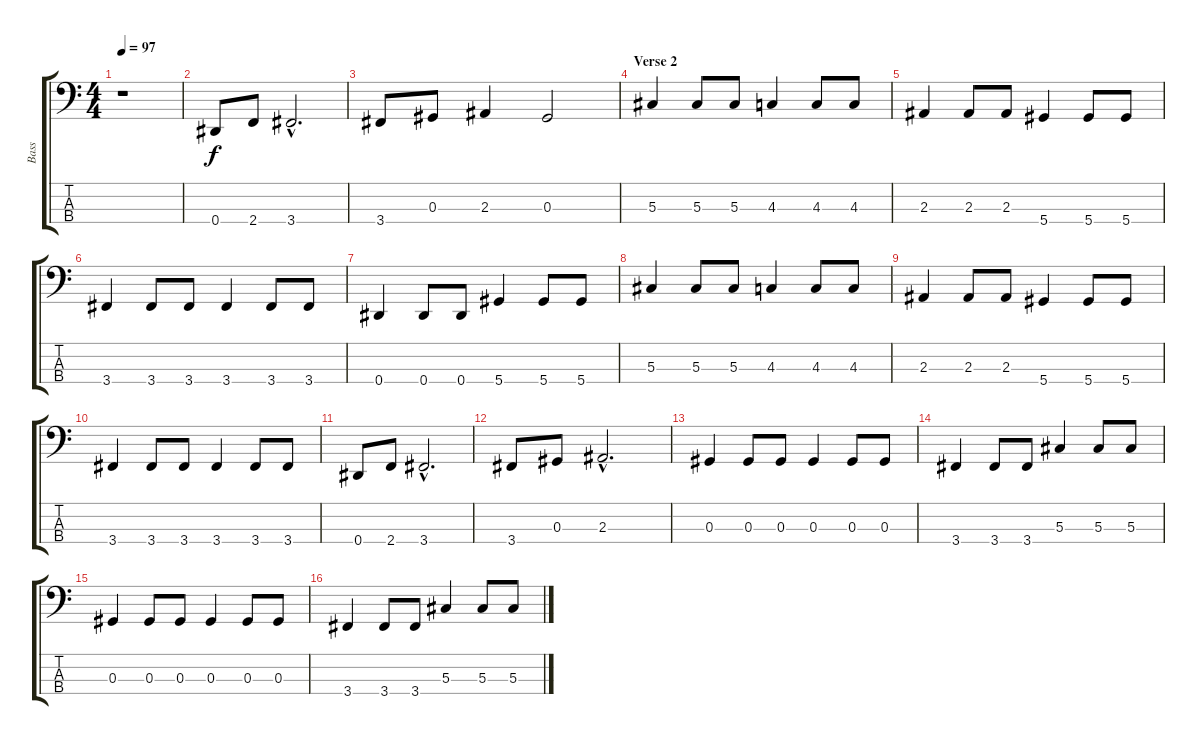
\track ("Bass" "Bass") {instrument slapbass2}
\staff {score tabs}
\tuning (Gb2 Db2 Ab1 Eb1) {hide}
\ts (4 4)
\tempo 97
\clef f4
\ks c
r.1{dy f} |
0.4.8 2.4.8 3.4{hac}.2{d} |
3.4.8 0.3.8 2.3.4 0.3.2 |
\section ("" "Verse 2")
5.3.4 5.3.8 5.3.8 4.3.4 4.3.8 4.3.8 |
2.3.4 2.3.8 2.3.8 5.4.4 5.4.8 5.4.8 |
3.4.4 3.4.8 3.4.8 3.4.4 3.4.8 3.4.8 |
0.4.4 0.4.8 0.4.8 5.4.4 5.4.8 5.4.8 |
5.3.4 5.3.8 5.3.8 4.3.4 4.3.8 4.3.8 |
2.3.4 2.3.8 2.3.8 5.4.4 5.4.8 5.4.8 |
3.4.4 3.4.8 3.4.8 3.4.4 3.4.8 3.4.8 |
0.4.8 2.4.8 3.4{hac}.2{d} |
3.4.8 0.3.8 2.3{hac}.2{d} |
0.3.4 0.3.8 0.3.8 0.3.4 0.3.8 0.3.8 |
3.4.4 3.4.8 3.4.8 5.3.4 5.3.8 5.3.8 |
0.3.4 0.3.8 0.3.8 0.3.4 0.3.8 0.3.8 |
3.4.4 3.4.8 3.4.8 5.3.4 5.3.8 5.3.8
